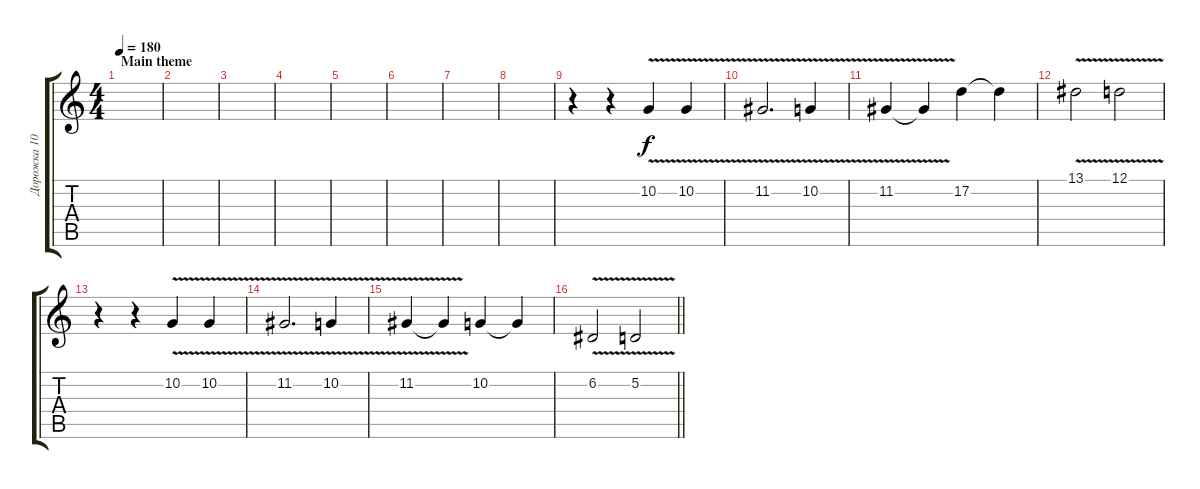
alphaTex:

\track ("Дорожка 10" "Дорожка 10") {instrument accordion}
\staff {score tabs}
\tuning (D4 A3 F3 C3 G2 D2) {hide}
\ts (4 4)
\section ("" "Main theme")
\tempo 180
\clef g2
\ks c
|
|
|
|
|
|
|
|
r.4 r.4 10.2{v}.4 10.2{v}.4 |
11.2{v}.2{d} 10.2{v}.4 |
11.2{v}.4 11.2{t}.4 17.2.4 17.2{t}.4 |
13.1{v}.2 12.1{v}.2 |
r.4 r.4 10.2{v}.4 10.2{v}.4 |
11.2{v}.2{d} 10.2{v}.4 |
11.2{v}.4 11.2{t}.4 10.2.4 10.2{t}.4 |
\barLineRight lightlight
6.2{v}.2 5.2{v}.2
